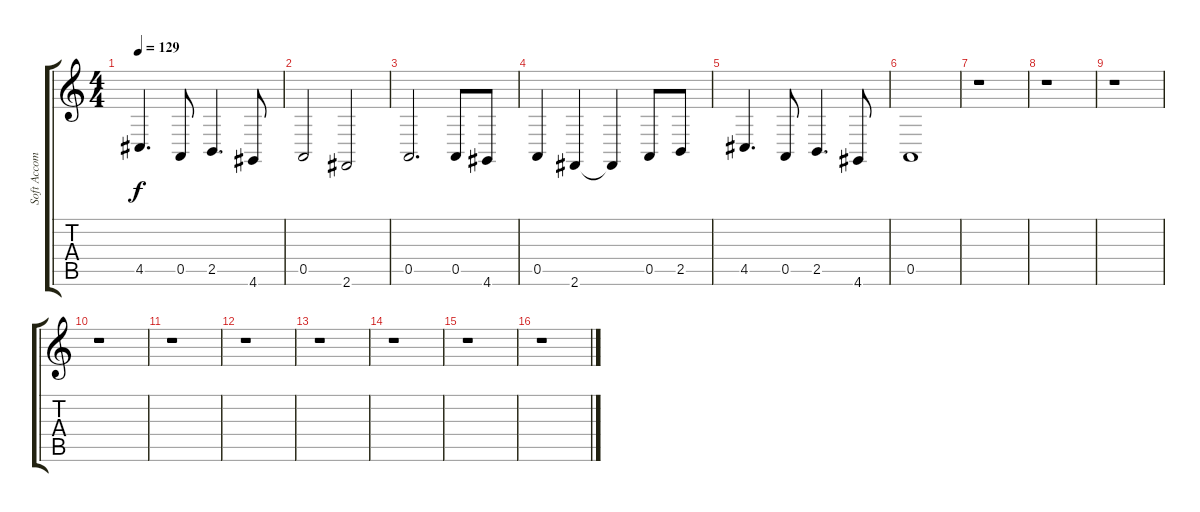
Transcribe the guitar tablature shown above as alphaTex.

\track ("Soft Accompaniment" "Soft Accom") {instrument drawbarorgan}
\staff {score tabs}
\tuning (E4 B3 G3 D3 A2 E2) {hide}
\ts (4 4)
\tempo 129
\clef g2
\ks c
4.5.4{d dy f} 0.5.8 2.5.4{d} 4.6.8 |
0.5.2 2.6.2 |
0.5.2{d} 0.5.8 4.6.8 |
0.5.4 2.6.4 2.6{t}.4 0.5.8 2.5.8 |
4.5.4{d} 0.5.8 2.5.4{d} 4.6.8 |
0.5.1 |
r.1 |
r.1 |
r.1 |
r.1 |
r.1 |
r.1 |
r.1 |
r.1 |
r.1 |
r.1
